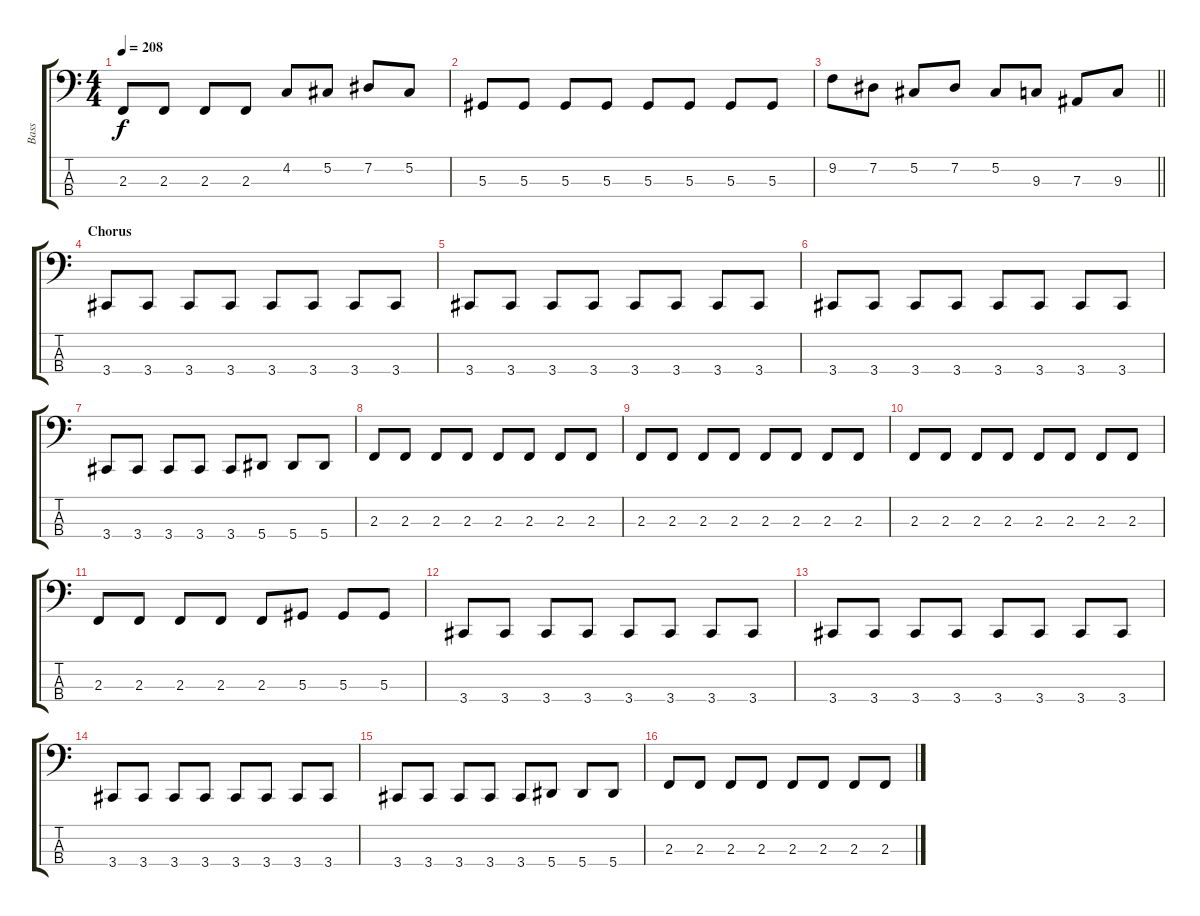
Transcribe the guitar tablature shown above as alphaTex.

\track ("Bass" "Bass") {instrument electricbassfinger}
\staff {score tabs}
\tuning (Db2 Ab1 Eb1 Bb0) {hide}
\ts (4 4)
\tempo 208
\clef f4
\ks c
2.3.8{dy f} 2.3.8 2.3.8 2.3.8 4.2.8 5.2.8 7.2.8 5.2.8 |
5.3.8 5.3.8 5.3.8 5.3.8 5.3.8 5.3.8 5.3.8 5.3.8 |
\barLineRight lightlight
9.2.8 7.2.8 5.2.8 7.2.8 5.2.8 9.3.8 7.3.8 9.3.8 |
\section ("" "Chorus")
3.4.8 3.4.8 3.4.8 3.4.8 3.4.8 3.4.8 3.4.8 3.4.8 |
3.4.8 3.4.8 3.4.8 3.4.8 3.4.8 3.4.8 3.4.8 3.4.8 |
3.4.8 3.4.8 3.4.8 3.4.8 3.4.8 3.4.8 3.4.8 3.4.8 |
3.4.8 3.4.8 3.4.8 3.4.8 3.4.8 5.4.8 5.4.8 5.4.8 |
2.3.8 2.3.8 2.3.8 2.3.8 2.3.8 2.3.8 2.3.8 2.3.8 |
2.3.8 2.3.8 2.3.8 2.3.8 2.3.8 2.3.8 2.3.8 2.3.8 |
2.3.8 2.3.8 2.3.8 2.3.8 2.3.8 2.3.8 2.3.8 2.3.8 |
2.3.8 2.3.8 2.3.8 2.3.8 2.3.8 5.3.8 5.3.8 5.3.8 |
3.4.8 3.4.8 3.4.8 3.4.8 3.4.8 3.4.8 3.4.8 3.4.8 |
3.4.8 3.4.8 3.4.8 3.4.8 3.4.8 3.4.8 3.4.8 3.4.8 |
3.4.8 3.4.8 3.4.8 3.4.8 3.4.8 3.4.8 3.4.8 3.4.8 |
3.4.8 3.4.8 3.4.8 3.4.8 3.4.8 5.4.8 5.4.8 5.4.8 |
2.3.8 2.3.8 2.3.8 2.3.8 2.3.8 2.3.8 2.3.8 2.3.8
